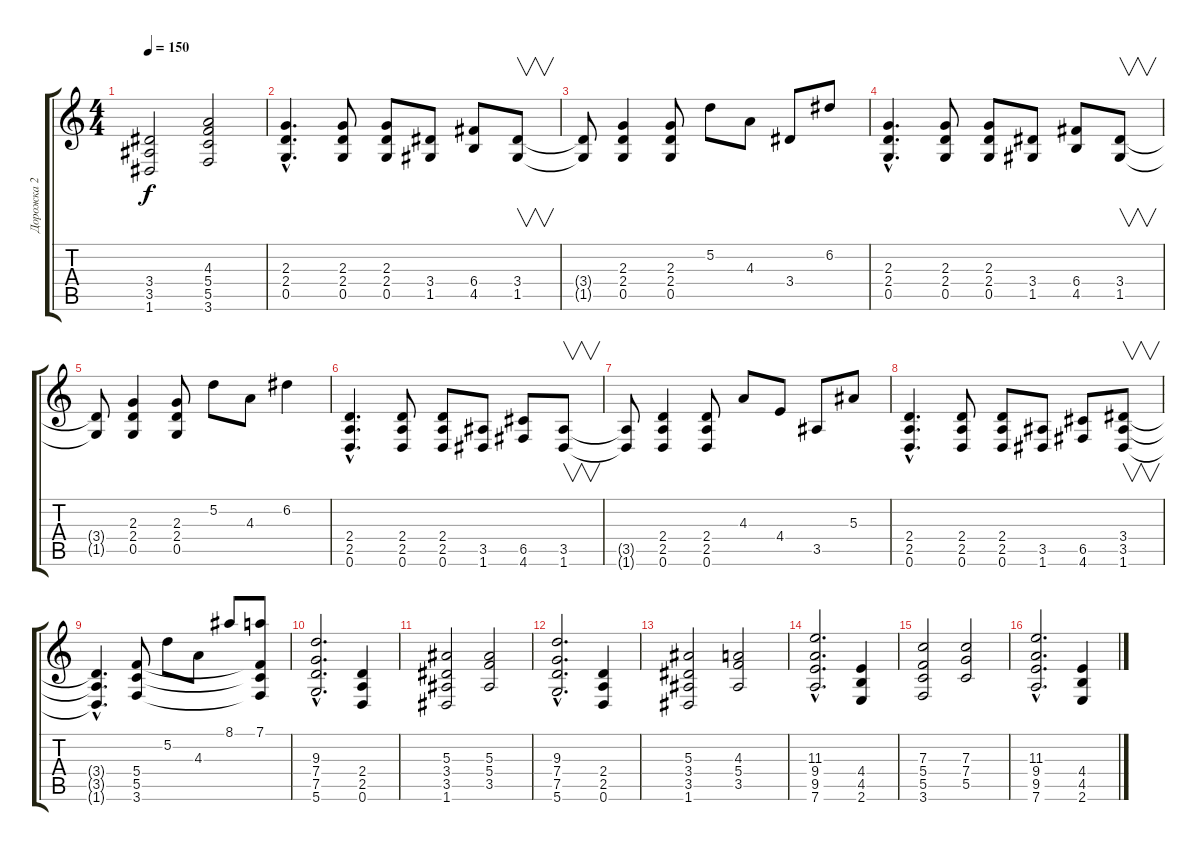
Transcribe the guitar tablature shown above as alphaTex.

\track ("Дорожка 2" "Дорожка 2") {instrument overdrivenguitar}
\staff {score tabs}
\tuning (D4 A3 F3 C3 G2 D2) {hide}
\ts (4 4)
\tempo 150
\clef g2
\ks c
(3.4 3.5 1.6).2{dy f} (4.3 5.4 5.5 3.6).2 |
(2.3{hac} 2.4{hac} 0.5{hac}).4{d} (2.3 2.4 0.5).8 (2.3 2.4 0.5).8 (3.4 1.5).8 (6.4 4.5).8 (3.4 1.5).8{v} |
(3.4{t} 1.5{t}).8 (2.3 2.4 0.5).4 (2.3 2.4 0.5).8 5.2.8 4.3.8 3.4.8 6.2.8 |
(2.3{hac} 2.4{hac} 0.5{hac}).4{d} (2.3 2.4 0.5).8 (2.3 2.4 0.5).8 (3.4 1.5).8 (6.4 4.5).8 (3.4 1.5).8{v} |
(3.4{t} 1.5{t}).8 (2.3 2.4 0.5).4 (2.3 2.4 0.5).8 5.2.8 4.3.8 6.2.4 |
(2.4{hac} 2.5{hac} 0.6{hac}).4{d} (2.4 2.5 0.6).8 (2.4 2.5 0.6).8 (3.5 1.6).8 (6.5 4.6).8 (3.5 1.6).8{v} |
(3.5{t} 1.6{t}).8 (2.4 2.5 0.6).4 (2.4 2.5 0.6).8 4.3.8 4.4.8 3.5.8 5.3.8 |
(2.4{hac} 2.5{hac} 0.6{hac}).4{d} (2.4 2.5 0.6).8 (2.4 2.5 0.6).8 (3.5 1.6).8 (6.5 4.6).8 (3.4 3.5 1.6).8{v} |
(3.4{hac t} 3.5{hac t} 1.6{hac t}).4{d} (5.4 5.5 3.6).8 5.2.8 4.3.8 8.1.8 (7.1 5.4{t} 5.5{t} 3.6{t}).8 |
(9.3{hac} 7.4{hac} 7.5{hac} 5.6{hac}).2{d} (2.4 2.5 0.6).4 |
(5.3 3.4 3.5 1.6).2 (5.3 5.4 3.5).2 |
(9.3{hac} 7.4{hac} 7.5{hac} 5.6{hac}).2{d} (2.4 2.5 0.6).4 |
(5.3 3.4 3.5 1.6).2 (4.3 5.4 3.5).2 |
(11.3{hac} 9.4{hac} 9.5{hac} 7.6{hac}).2{d} (4.4 4.5 2.6).4 |
(7.3 5.4 5.5 3.6).2 (7.3 7.4 5.5).2 |
(11.3{hac} 9.4{hac} 9.5{hac} 7.6{hac}).2{d} (4.4 4.5 2.6).4
